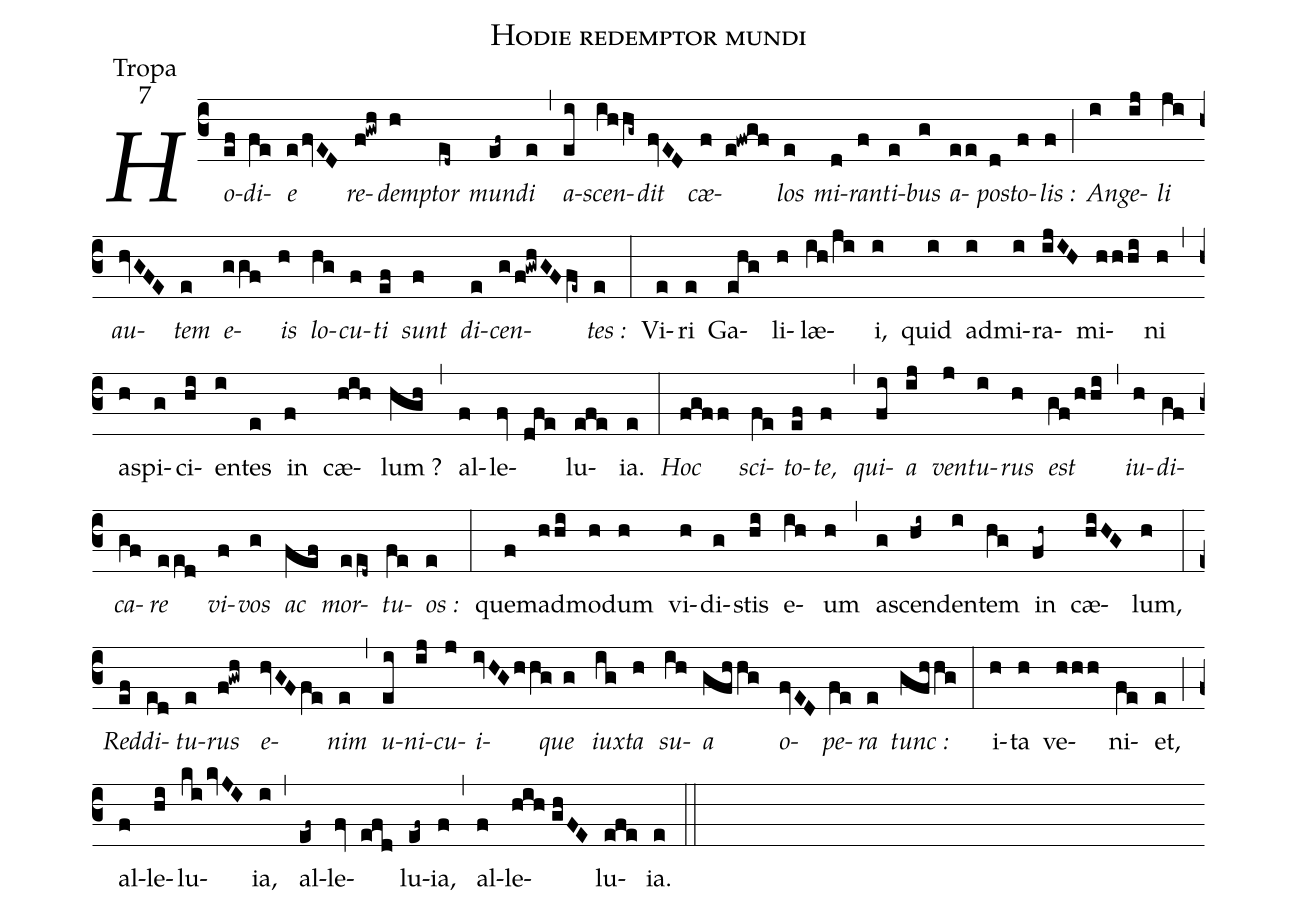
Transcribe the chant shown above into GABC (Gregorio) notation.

name:Hodie redemptor mundi;
office-part:Tropa;
mode:7;
%%
(c3)
<i>Ho(ef)di(fe)e(e/fvED) re(f!gwh)dem(h)ptor(ed~) mun(ef~)di(e) (,) a(ei)scen(ih/hg~)dit(fvED) cæ(f e!fwgf)los(e) mi(d)ran(f)ti(e)bus(g) a(ee)po(d)sto(f)lis :(f) (;) An(i)ge(ij)li(ji) au(hvGFE)tem(e) e(ggf)is(h) lo(hg)cu(f)ti(ef) sunt(f) di(e)cen(g/f!gwhGFfe~)tes :</i>(e) (:)

Vi(e)ri(e) Ga(ehg)li(h)læ(ih/ji)i,(i) quid(i) ad(i)mi(i)ra(ijIH)mi(hhhi)ni(h) (,)
a(h)spi(g)ci(hi)en(i)tes(e) in(f) cæ(hih)lum ?(hgh) (,)
al(f)le(fv dfe)lu(efe)ia.(e) (:)

<i>Hoc(fgff) sci(fe)to(ef)te,(f) (,) qui(fi)a(ij) ven(j)tu(i)rus(h) est(gf/hhi) (,) iu(h)di(gf)ca(gf)re(eed) vi(f)vos(g) ac(fef) mor(eed~)tu(fe)os :</i>(e) (:)

que(f)mad(hhi)mo(h)dum(h) vi(h)di(g)stis(hi) e(ih)um(h) (,)
a(g)scen(hi~)den(i)tem(hg) in(fh~) cæ(hiHG)lum,(h) (:)

<i>Red(ef)di(ed)tu(e)rus(f!gwh) e(hvGFfe)nim(e) (,) u(ei)ni(ij)cu(j)i(ivHGhhg)que(g) iux(ig)ta(h) su(ih)a(gfh/hg) o(fvED)pe(fe)ra(e) tunc :</i>(gfh/hg) (:)

i(h)ta(h) ve(hhh)ni(fe)et,(e) (;) al(f)le(hi)lu(ki/kvJI)ia,(i) (,) al(ef~)le(fv efd)lu(ef~)ia,(f) (,) al(f)le(hih//ghFE)lu(efe)ia.(e) (::)
